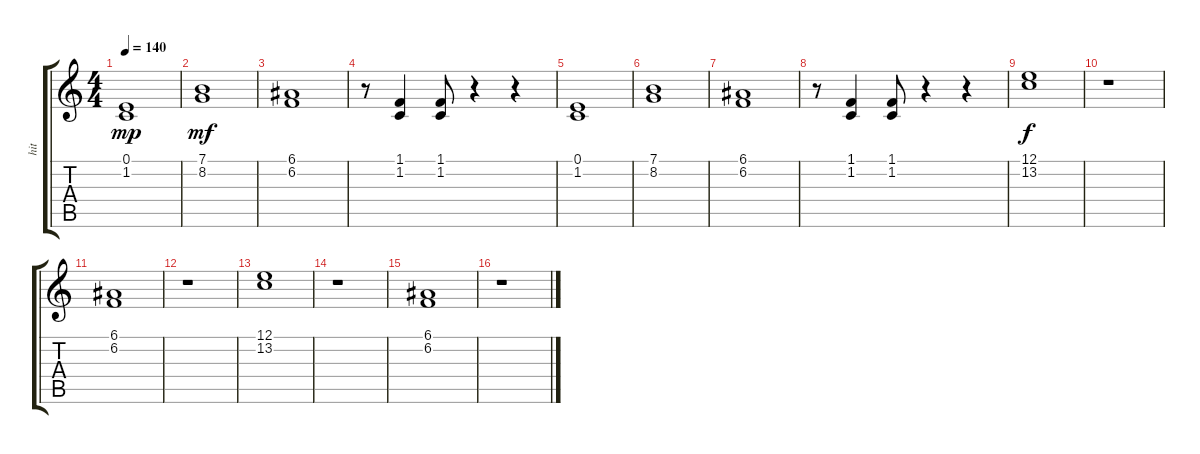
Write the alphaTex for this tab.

\track ("hit" "hit") {instrument orchestrahit}
\staff {score tabs}
\tuning (E4 B3 G3 D3 A2 E2) {hide}
\ts (4 4)
\tempo 140
\clef g2
\ks c
(0.1 1.2).1{dy mp} |
(7.1 8.2).1{dy mf} |
(6.1 6.2).1 |
r.8 (1.1 1.2).4 (1.1 1.2).8 r.4 r.4 |
(0.1 1.2).1 |
(7.1 8.2).1 |
(6.1 6.2).1 |
r.8 (1.1 1.2).4 (1.1 1.2).8 r.4 r.4 |
(12.1 13.2).1{dy f} |
r.1 |
(6.1 6.2).1 |
r.1 |
(12.1 13.2).1 |
r.1 |
(6.1 6.2).1 |
r.1
